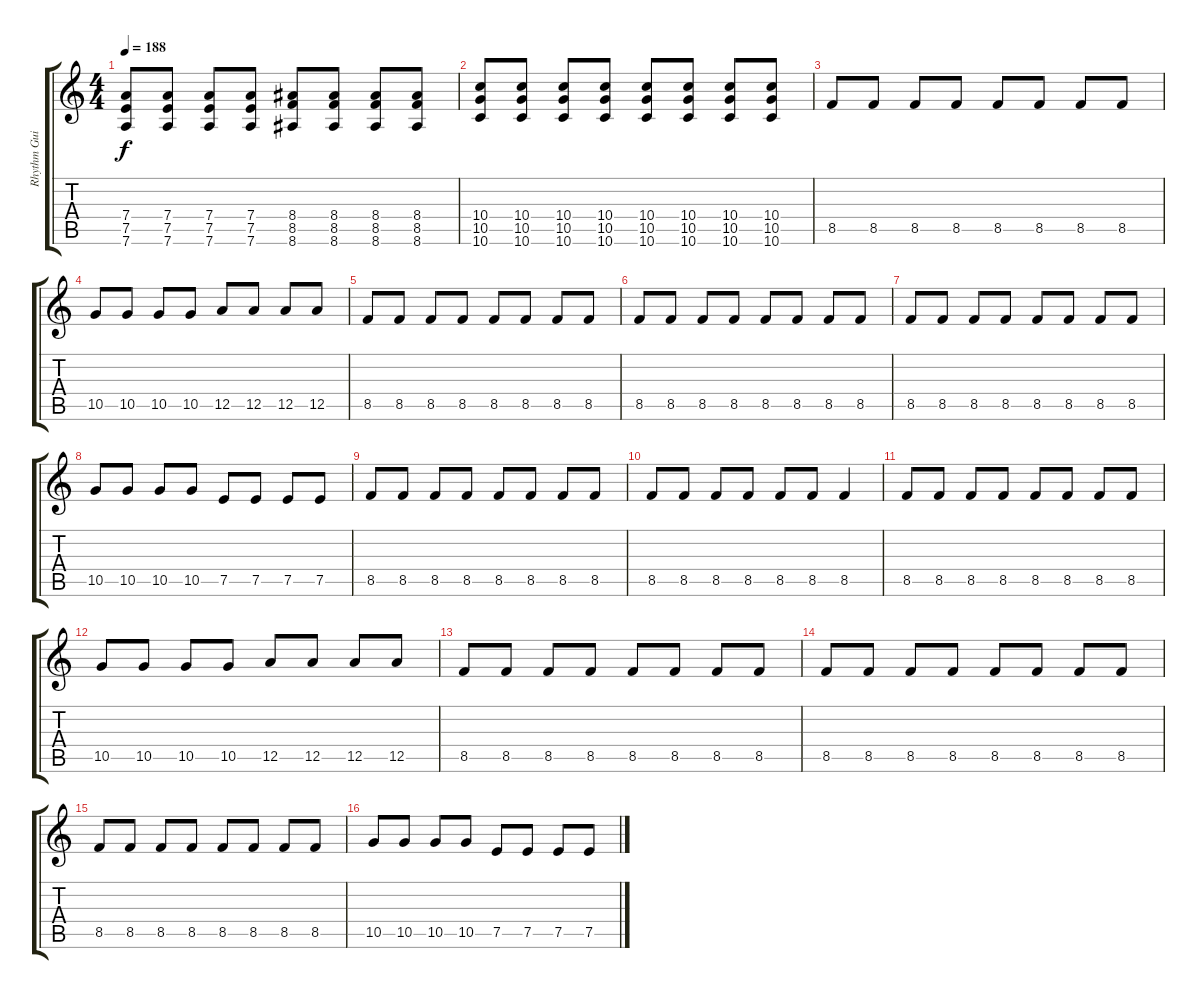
\track ("Rhythm Guitar" "Rhythm Gui") {instrument overdrivenguitar}
\staff {score tabs}
\tuning (E4 B3 G3 D3 A2 D2) {hide}
\ts (4 4)
\tempo 188
\clef g2
\ks c
(7.4 7.5 7.6).8{dy f} (7.4 7.5 7.6).8 (7.4 7.5 7.6).8 (7.4 7.5 7.6).8 (8.4 8.5 8.6).8 (8.4 8.5 8.6).8 (8.4 8.5 8.6).8 (8.4 8.5 8.6).8 |
(10.4 10.5 10.6).8 (10.4 10.5 10.6).8 (10.4 10.5 10.6).8 (10.4 10.5 10.6).8 (10.4 10.5 10.6).8 (10.4 10.5 10.6).8 (10.4 10.5 10.6).8 (10.4 10.5 10.6).8 |
8.5.8{volume 10} 8.5.8 8.5.8 8.5.8 8.5.8 8.5.8 8.5.8 8.5.8 |
10.5.8 10.5.8 10.5.8 10.5.8 12.5.8 12.5.8 12.5.8 12.5.8 |
8.5.8 8.5.8 8.5.8 8.5.8 8.5.8 8.5.8 8.5.8 8.5.8 |
8.5.8 8.5.8 8.5.8 8.5.8 8.5.8 8.5.8 8.5.8 8.5.8 |
8.5.8{volume 10} 8.5.8 8.5.8 8.5.8 8.5.8 8.5.8 8.5.8 8.5.8 |
10.5.8 10.5.8 10.5.8 10.5.8 7.5.8 7.5.8 7.5.8 7.5.8 |
8.5.8 8.5.8 8.5.8 8.5.8 8.5.8 8.5.8 8.5.8 8.5.8 |
8.5.8 8.5.8 8.5.8 8.5.8 8.5.8 8.5.8 8.5.4 |
8.5.8{volume 10} 8.5.8 8.5.8 8.5.8 8.5.8 8.5.8 8.5.8 8.5.8 |
10.5.8 10.5.8 10.5.8 10.5.8 12.5.8 12.5.8 12.5.8 12.5.8 |
8.5.8 8.5.8 8.5.8 8.5.8 8.5.8 8.5.8 8.5.8 8.5.8 |
8.5.8 8.5.8 8.5.8 8.5.8 8.5.8 8.5.8 8.5.8 8.5.8 |
8.5.8{volume 10} 8.5.8 8.5.8 8.5.8 8.5.8 8.5.8 8.5.8 8.5.8 |
10.5.8 10.5.8 10.5.8 10.5.8 7.5.8 7.5.8 7.5.8 7.5.8
